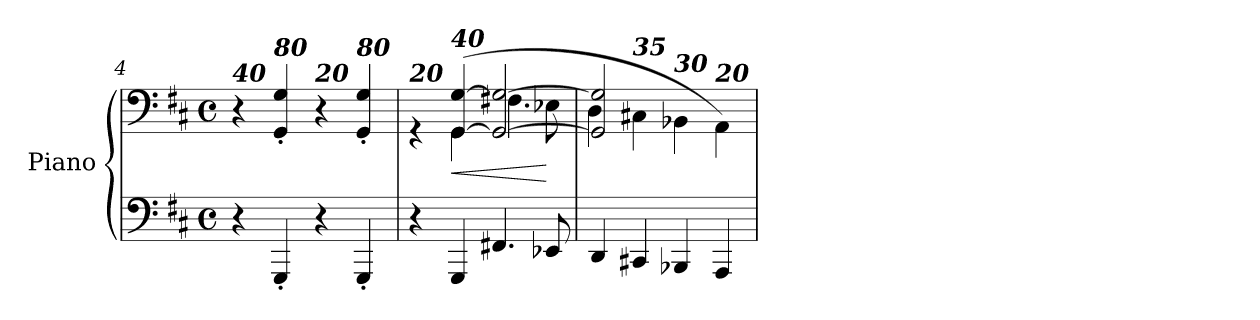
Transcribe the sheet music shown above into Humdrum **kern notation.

**kern	**kern	**dynam
*part1	*part1	*part1
*staff2	*staff1	*staff1/2
*I"Piano	*	*
*I'Pno	*	*
*clefF4	*clefF4	*
*k[f#c#]	*k[f#c#]	*
*M4/4	*M4/4	*
*met(c)	*met(c)	*
=4	=4	=4
!	!LO:TX:a:Bi:t=40	!
4r	4r	.
!	!LO:TX:a:Bi:t=80	!
4GGG'/	4GG/' 4G/'	.
!	!LO:TX:a:Bi:t=20	!
4r	4r	.
!	!LO:TX:a:Bi:t=80	!
4GGG'/	4GG/' 4G/'	.
!!LO:LB:g=z
=5	=5	=5
*	*^	*
!	!LO:TX:a:Bi:t=20	!	!
4r	4rGG	4ryy	.
!	!LO:TX:a:Bi:t=40	!	!
!	!	!	!LO:HP:b
4GGG/	([4GG/ [4G/	4GG\	<
4.FF#X/	2GG/_ 2G/_	4.F#X\	.
8EE-X/	.	8E-X\	[
=6	=6	=6	=6
4DD/	2GG/] 2G/]	4D\	.
!	!	!LO:TX:a:Bi:t=35	!
4CC#X/	.	4C#X\	.
!	!LO:TX:a:Bi:t=30	!	!
4BBB-X/	2ryy	4BB-X\	.
!	!	!LO:TX:a:Bi:t=20	!
4AAA/	.	4AA\)	.
*	*v	*v	*
=	=	=
*-	*-	*-
